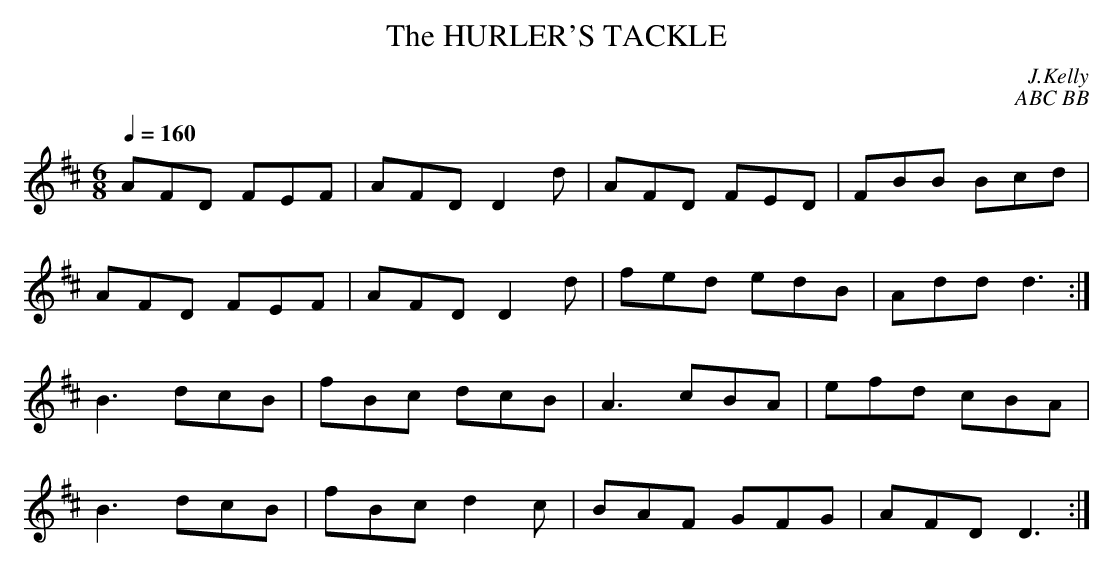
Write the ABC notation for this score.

X:1
T:HURLER'S TACKLE, The
C:J.Kelly
C:ABC BB
M:6/8
L:1/8
Q:1/4=160
K:D
AFD FEF|AFD D2d|AFD FED|FBB Bcd|
AFD FEF|AFD D2d|fed edB|Add d3 :|
B3 dcB|fBc dcB|A3 cBA|efd cBA|
B3 dcB|fBc d2c|BAF GFG|AFD D3 :|
